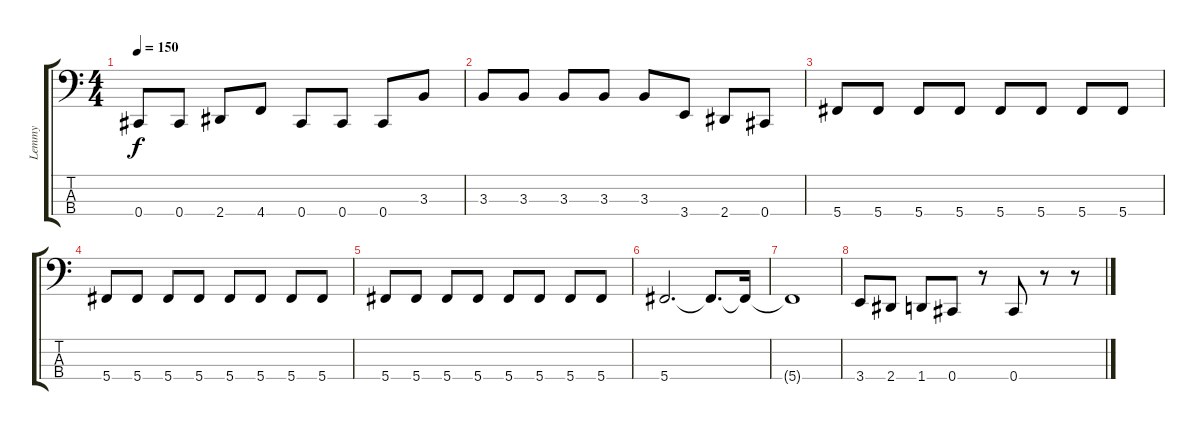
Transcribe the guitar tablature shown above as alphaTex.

\track ("Lemmy" "Lemmy") {instrument overdrivenguitar}
\staff {score tabs}
\tuning (Gb2 Db2 Ab1 Db1) {hide}
\ts (4 4)
\tempo 150
\clef f4
\ks c
0.4.8{dy f} 0.4.8 2.4.8 4.4.8 0.4.8 0.4.8 0.4.8 3.3.8 |
3.3.8 3.3.8 3.3.8 3.3.8 3.3.8 3.4.8 2.4.8 0.4.8 |
5.4.8 5.4.8 5.4.8 5.4.8 5.4.8 5.4.8 5.4.8 5.4.8 |
5.4.8 5.4.8 5.4.8 5.4.8 5.4.8 5.4.8 5.4.8 5.4.8 |
5.4.8 5.4.8 5.4.8 5.4.8 5.4.8 5.4.8 5.4.8 5.4.8 |
5.4.2{d} 5.4{t}.8{d} 5.4{t}.16 |
5.4{t}.1 |
3.4.8 2.4.8 1.4.8 0.4.8 r.8 0.4.8 r.8 r.8
